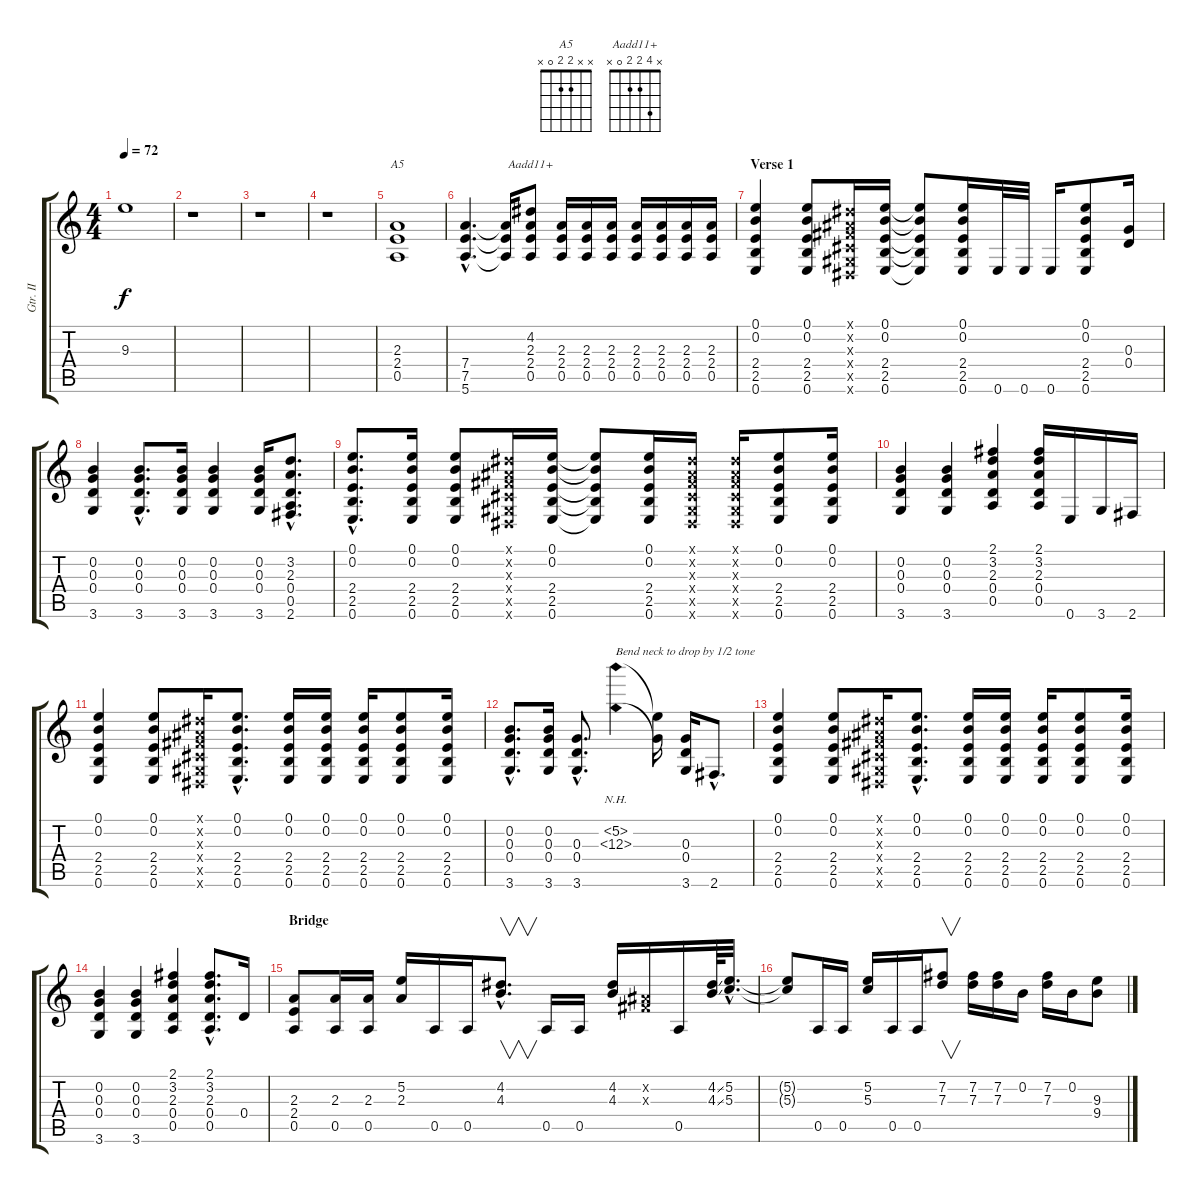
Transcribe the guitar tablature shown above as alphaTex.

\track ("Gtr. II" "Gtr. II") {instrument distortionguitar}
\staff {score tabs}
\tuning (E4 B3 G3 D3 A2 E2) {hide}
\chord ("A5" x x 2 2 0 x)
\chord ("Aadd11+" x 4 2 2 0 x)
\ts (4 4)
\tempo 72
\clef g2
\ks c
9.3.1{dy f} |
r.1 |
r.1 |
r.1 |
(2.3 2.4 0.5).1{ch "A5"} |
(7.4{hac} 7.5{hac} 5.6{hac}).4{d} (7.4{t} 7.5{t} 5.6{t}).16 (4.2 2.3 2.4 0.5).8{ch "Aadd11+"} (2.3 2.4 0.5).16 (2.3 2.4 0.5).16 (2.3 2.4 0.5).16 (2.3 2.4 0.5).16 (2.3 2.4 0.5).16 (2.3 2.4 0.5).16 (2.3 2.4 0.5).16 |
\section ("" "Verse 1")
(0.1 0.2 2.4 2.5 0.6).4 (0.1 0.2 2.4 2.5 0.6).8 (-1.1{x} -1.2{x} -1.3{x} -1.4{x} -1.5{x} -1.6{x}).16 (0.1 0.2 2.4 2.5 0.6).16 (0.1{t} 0.2{t} 2.4{t} 2.5{t} 0.6{t}).8 (0.1 0.2 2.4 2.5 0.6).16 0.6.32 0.6.32 0.6.16 (0.1 0.2 2.4 2.5 0.6).8 (0.3 0.4).16 |
(0.2 0.3 0.4 3.6).4 (0.2{hac} 0.3{hac} 0.4{hac} 3.6{hac}).8{d} (0.2 0.3 0.4 3.6).16 (0.2 0.3 0.4 3.6).4 (0.2 0.3 0.4 3.6).16 (3.2{hac} 2.3{hac} 0.4{hac} 0.5{hac} 2.6{hac}).8{d} |
(0.1{hac} 0.2{hac} 2.4{hac} 2.5{hac} 0.6{hac}).8{d} (0.1 0.2 2.4 2.5 0.6).16 (0.1 0.2 2.4 2.5 0.6).8 (-1.1{x} -1.2{x} -1.3{x} -1.4{x} -1.5{x} -1.6{x}).16 (0.1 0.2 2.4 2.5 0.6).16 (0.1{t} 0.2{t} 2.4{t} 2.5{t} 0.6{t}).8 (0.1 0.2 2.4 2.5 0.6).16 (-1.1{x} -1.2{x} -1.3{x} -1.4{x} -1.5{x} -1.6{x}).16 (-1.1{x} -1.2{x} -1.3{x} -1.4{x} -1.5{x} -1.6{x}).16 (0.1 0.2 2.4 2.5 0.6).8 (0.1 0.2 2.4 2.5 0.6).16 |
(0.2 0.3 0.4 3.6).4 (0.2 0.3 0.4 3.6).4 (2.1 3.2 2.3 0.4 0.5).4 (2.1 3.2 2.3 0.4 0.5).16 0.6.16 3.6.16 2.6.16 |
(0.1 0.2 2.4 2.5 0.6).4 (0.1 0.2 2.4 2.5 0.6).8 (-1.1{x} -1.2{x} -1.3{x} -1.4{x} -1.5{x} -1.6{x}).16 (0.1{hac} 0.2{hac} 2.4{hac} 2.5{hac} 0.6{hac}).8{d} (0.1 0.2 2.4 2.5 0.6).16 (0.1 0.2 2.4 2.5 0.6).16 (0.1 0.2 2.4 2.5 0.6).16 (0.1 0.2 2.4 2.5 0.6).8 (0.1 0.2 2.4 2.5 0.6).16 |
(0.2{hac} 0.3{hac} 0.4{hac} 3.6{hac}).8{d} (0.2 0.3 0.4 3.6).16 (0.3{hac} 0.4{hac} 3.6{hac}).8{d} (5.2{nh} 0.3{nh}).4{txt "Bend neck to drop by 1/2 tone"} (5.2{t} 0.3{t}).16 (0.3 0.4 3.6).16 2.6{hac}.8{d} |
(0.1 0.2 2.4 2.5 0.6).4 (0.1 0.2 2.4 2.5 0.6).8 (-1.1{x} -1.2{x} -1.3{x} -1.4{x} -1.5{x} -1.6{x}).16 (0.1{hac} 0.2{hac} 2.4{hac} 2.5{hac} 0.6{hac}).8{d} (0.1 0.2 2.4 2.5 0.6).16 (0.1 0.2 2.4 2.5 0.6).16 (0.1 0.2 2.4 2.5 0.6).16 (0.1 0.2 2.4 2.5 0.6).8 (0.1 0.2 2.4 2.5 0.6).16 |
(0.2 0.3 0.4 3.6).4 (0.2 0.3 0.4 3.6).4 (2.1 3.2 2.3 0.4 0.5).4 (2.1{hac} 3.2{hac} 2.3{hac} 0.4{hac} 0.5{hac}).8{d} 0.4.16 |
\section ("" "Bridge")
(2.3 2.4 0.5).8 (2.3 0.5).16 (2.3 0.5).16 (5.2 2.3).16 0.5.16 0.5.16 (4.2{hac} 4.3{hac}).8{v d} 0.5.16 0.5.16 (4.2 4.3).16 (-1.2{x} -1.3{x}).16 0.5.16 (4.2{ss} 4.3{ss}).64 (5.2{hac} 5.3{hac}).32{d} |
(5.2{t} 5.3{t}).8 0.5.16 0.5.16 (5.2 5.3).16 0.5.16 0.5.16 (7.2 7.3).8{v} (7.2 7.3).16 (7.2 7.3).16 0.2.16 (7.2 7.3).16 0.2.16 (9.3 9.4{ss}).8
